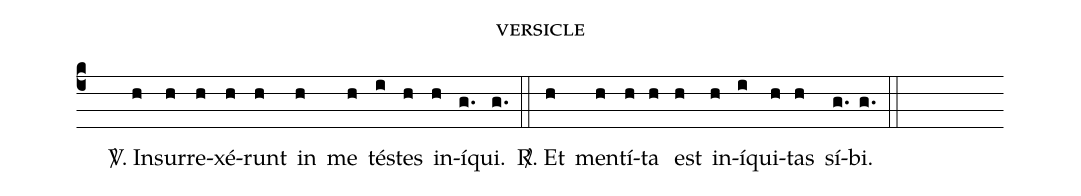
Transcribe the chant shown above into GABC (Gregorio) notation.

name: versicle;
%%
(c4)()() <v>\Vbar</v>. {I}n(h)sur(h)re(h)xé(h)runt(h) in(h) me(h) té(i)stes(h) in(h)í(g.)qui.(g.) (::)
<v>\Rbar</v>. Et(h) men(h)tí(h)ta(h) est(h) in(h)í(i)qui(h)tas(h) sí(g.)bi.(g.) (::)
